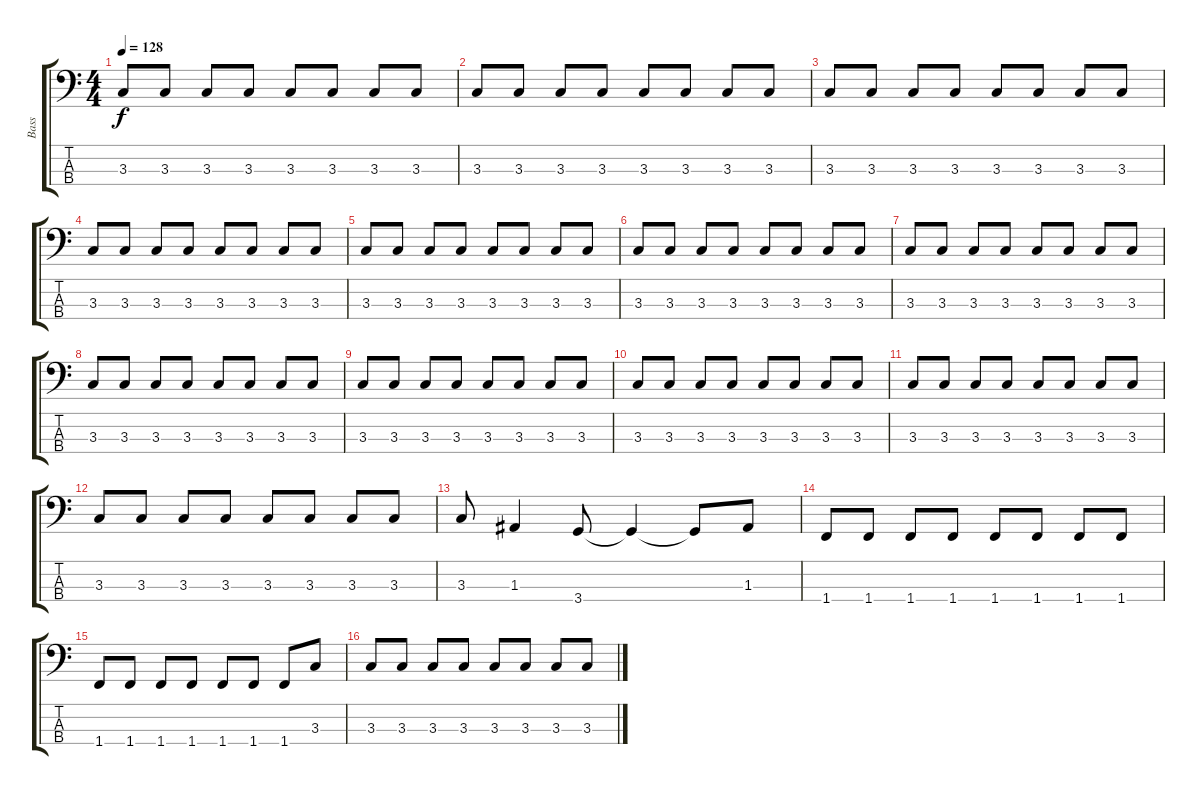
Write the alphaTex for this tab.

\track ("Bass" "Bass") {instrument electricbassfinger}
\staff {score tabs}
\tuning (G2 D2 A1 E1) {hide}
\ts (4 4)
\tempo 128
\clef f4
\ks c
3.3.8{dy f} 3.3.8 3.3.8 3.3.8 3.3.8 3.3.8 3.3.8 3.3.8 |
3.3.8 3.3.8 3.3.8 3.3.8 3.3.8 3.3.8 3.3.8 3.3.8 |
3.3.8 3.3.8 3.3.8 3.3.8 3.3.8 3.3.8 3.3.8 3.3.8 |
3.3.8 3.3.8 3.3.8 3.3.8 3.3.8 3.3.8 3.3.8 3.3.8 |
3.3.8 3.3.8 3.3.8 3.3.8 3.3.8 3.3.8 3.3.8 3.3.8 |
3.3.8 3.3.8 3.3.8 3.3.8 3.3.8 3.3.8 3.3.8 3.3.8 |
3.3.8 3.3.8 3.3.8 3.3.8 3.3.8 3.3.8 3.3.8 3.3.8 |
3.3.8 3.3.8 3.3.8 3.3.8 3.3.8 3.3.8 3.3.8 3.3.8 |
3.3.8 3.3.8 3.3.8 3.3.8 3.3.8 3.3.8 3.3.8 3.3.8 |
3.3.8 3.3.8 3.3.8 3.3.8 3.3.8 3.3.8 3.3.8 3.3.8 |
3.3.8 3.3.8 3.3.8 3.3.8 3.3.8 3.3.8 3.3.8 3.3.8 |
3.3.8 3.3.8 3.3.8 3.3.8 3.3.8 3.3.8 3.3.8 3.3.8 |
3.3.8 1.3.4 3.4.8 3.4{t}.4 3.4{t}.8 1.3.8 |
1.4.8 1.4.8 1.4.8 1.4.8 1.4.8 1.4.8 1.4.8 1.4.8 |
1.4.8 1.4.8 1.4.8 1.4.8 1.4.8 1.4.8 1.4.8 3.3.8 |
3.3.8 3.3.8 3.3.8 3.3.8 3.3.8 3.3.8 3.3.8 3.3.8
